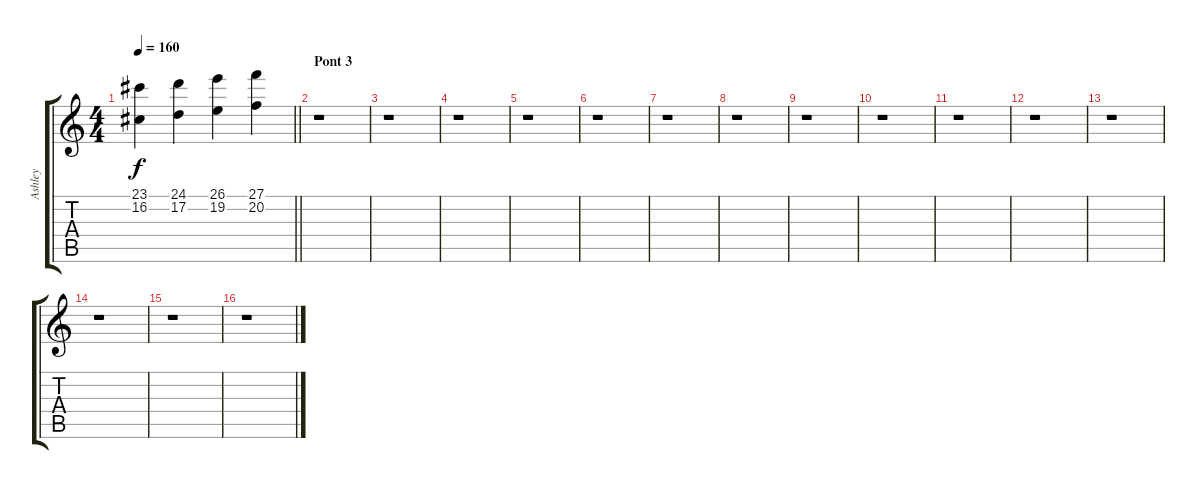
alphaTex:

\track ("Ashley" "Ashley") {instrument orchestrahit}
\staff {score tabs}
\tuning (D4 A3 F3 C3 G2 D2) {hide}
\ts (4 4)
\tempo 160
\clef g2
\barLineRight lightlight
\ks c
(23.1 16.2).4{dy f} (24.1 17.2).4 (26.1 19.2).4 (27.1 20.2).4 |
\section ("" "Pont 3")
r.1 |
r.1 |
r.1 |
r.1 |
r.1 |
r.1 |
r.1 |
r.1 |
r.1 |
r.1 |
r.1 |
r.1 |
r.1 |
r.1 |
r.1
